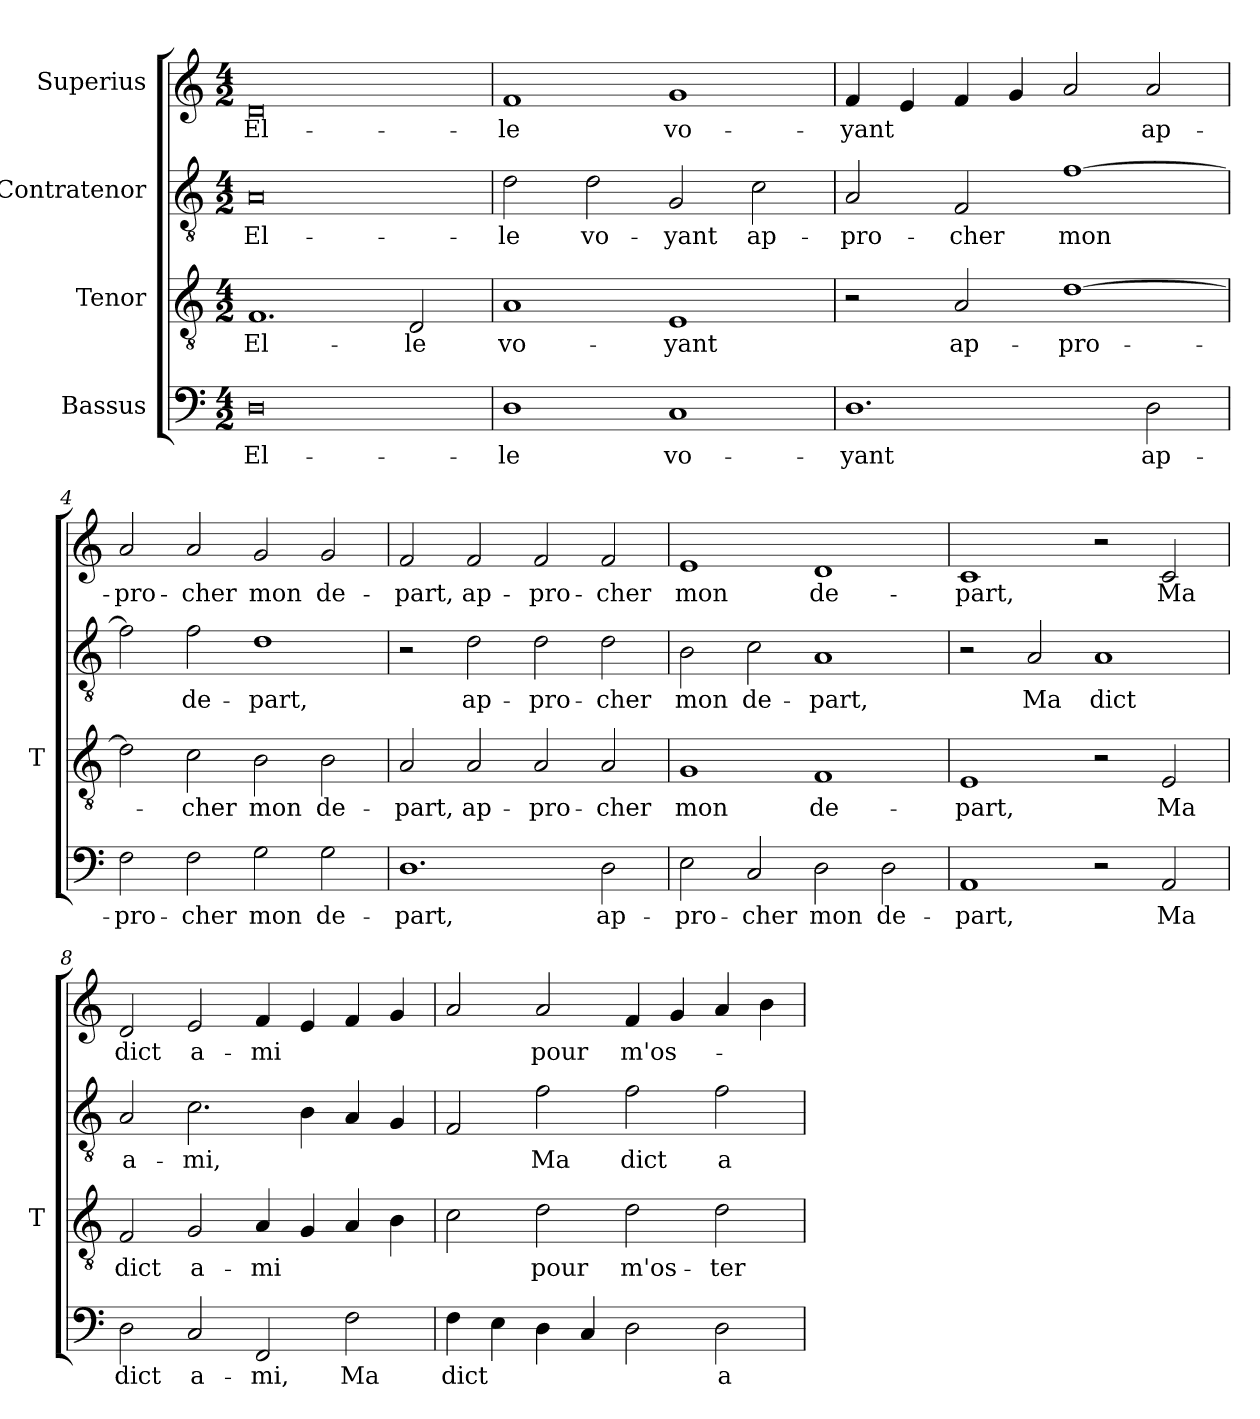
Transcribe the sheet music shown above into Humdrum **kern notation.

**kern	**text	**kern	**text	**kern	**text	**kern	**text
*part4	*part4	*part3	*part3	*part2	*part2	*part1	*part1
*staff4	*staff4	*staff3	*staff3	*staff2	*staff2	*staff1	*staff1
*I"Bassus	*	*I"Tenor	*	*I"Contratenor	*	*I"Superius	*
*	*	*I'T	*	*	*	*	*
*clefF4	*	*clefGv2	*	*clefGv2	*	*clefG2	*
*k[]	*	*k[]	*	*k[]	*	*k[]	*
*M4/2	*	*M4/2	*	*M4/2	*	*M4/2	*
=1	=1	=1	=1	=1	=1	=1	=1
0D	El-	1.F	El-	0A	El-	0d	El-
.	.	2D	-le	.	.	.	.
=2	=2	=2	=2	=2	=2	=2	=2
1D	-le	1A	vo-	2d	-le	1f	-le
.	.	.	.	2d	vo-	.	.
1C	vo-	1E	-yant	2G	-yant	1g	vo-
.	.	.	.	2c	ap-	.	.
=3	=3	=3	=3	=3	=3	=3	=3
1.D	-yant	2r	.	2A	pro-	4f	-yant
.	.	.	.	.	.	4e	.
.	.	2A	ap-	2F	-cher	4f	.
.	.	.	.	.	.	4g	.
.	.	[1d	pro-	[1f	-mon	2a	.
2D	ap-	.	.	.	.	2a	ap-
=4	=4	=4	=4	=4	=4	=4	=4
2F	pro-	2d]	.	2f]	.	2a	pro-
2F	-cher	2c	-cher	2f	de-	2a	-cher
2G	-mon	2B	-mon	1d	-part,	2g	-mon
2G	de-	2B	de-	.	.	2g	de-
=5	=5	=5	=5	=5	=5	=5	=5
1.D	-part,	2A	-part,	2r	.	2f	-part,
.	.	2A	ap-	2d	ap-	2f	ap-
.	.	2A	pro-	2d	pro-	2f	pro-
2D	ap-	2A	-cher	2d	-cher	2f	-cher
=6	=6	=6	=6	=6	=6	=6	=6
2E	pro-	1G	-mon	2B	-mon	1e	-mon
2C	-cher	.	.	2c	de-	.	.
2D	-mon	1F	de-	1A	-part,	1d	de-
2D	de-	.	.	.	.	.	.
=7	=7	=7	=7	=7	=7	=7	=7
1AA	-part,	1E	-part,	2r	.	1c	-part,
.	.	.	.	2A	-Ma	.	.
2r	.	2r	.	1A	-dict	2r	.
2AA	-Ma	2E	-Ma	.	.	2c	-Ma
=8	=8	=8	=8	=8	=8	=8	=8
2D	-dict	2F	-dict	2A	a-	2d	-dict
2C	a-	2G	a-	2.c	-mi,	2e	a-
2FF	-mi,	4A	-mi	.	.	4f	-mi
.	.	4G	.	4B	.	4e	.
2F	-Ma	4A	.	4A	.	4f	.
.	.	4B	.	4G	.	4g	.
=9	=9	=9	=9	=9	=9	=9	=9
4F	-dict	2c	.	2F	.	2a	.
4E	.	.	.	.	.	.	.
4D	.	2d	-pour	2f	-Ma	2a	-pour
4C	.	.	.	.	.	.	.
2D	.	2d	m'os-	2f	-dict	4f	m'os-
.	.	.	.	.	.	4g	.
2D	a-	2d	-ter	2f	a-	4a	.
.	.	.	.	.	.	4b	.
=	=	=	=	=	=	=	=
*-	*-	*-	*-	*-	*-	*-	*-
